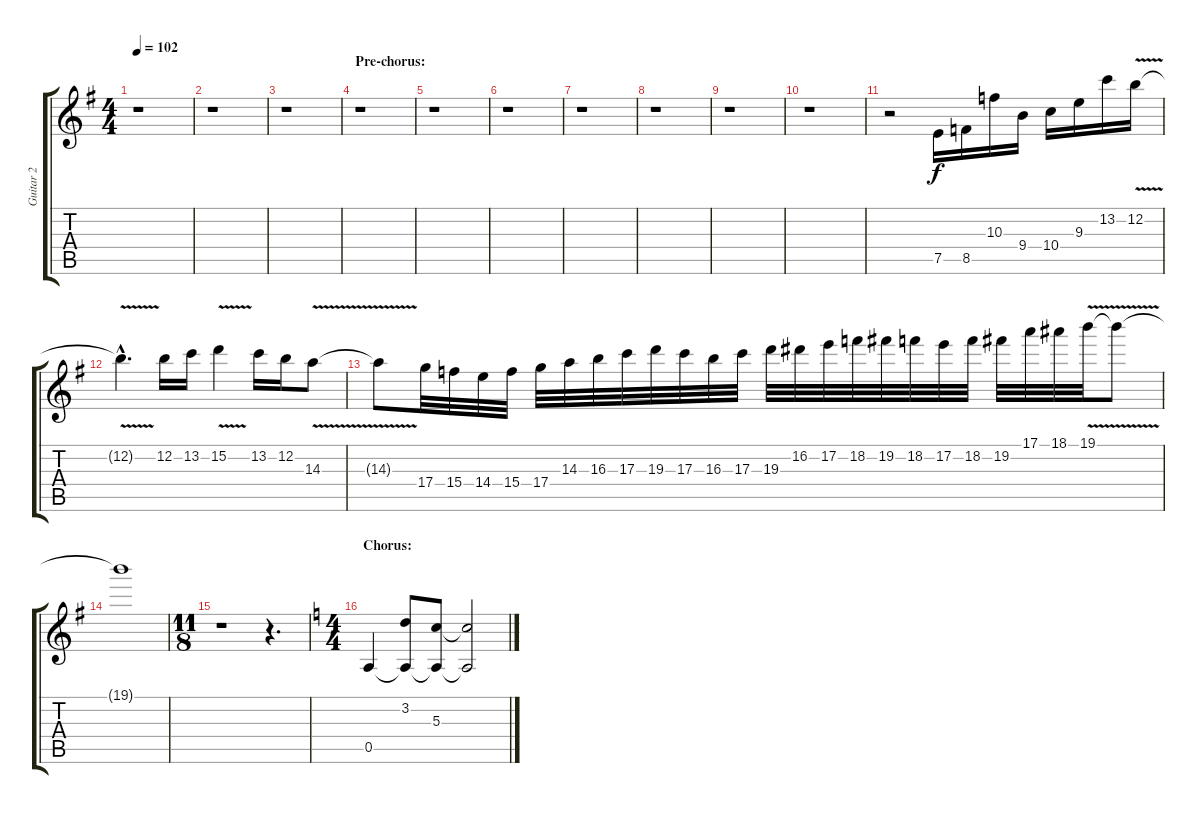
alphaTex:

\track ("Guitar 2" "Guitar 2") {instrument acousticguitarsteel}
\staff {score tabs}
\tuning (E4 B3 G3 D3 A2 E2) {hide}
\ts (4 4)
\tempo 102
\clef g2
\ks eminor
r.1{dy f} |
r.1 |
r.1 |
\section ("" "Pre-chorus:")
r.1 |
r.1 |
r.1 |
r.1 |
r.1 |
r.1 |
r.1 |
r.2{volume 12 instrument overdrivenguitar} 7.5.16 8.5.16 10.3.16 9.4.16 10.4.16 9.3.16 13.2.16 12.2{v}.16 |
12.2{hac t}.4{d} 12.2.16 13.2.16 15.2{v}.4 13.2.16 12.2.16 14.3{v}.8 |
14.3{t}.8 17.4.32 15.4.32 14.4.32 15.4.32 17.4.32 14.3.32 16.3.32 17.3.32 19.3.32 17.3.32 16.3.32 17.3.32 19.3.32 16.2.32 17.2.32 18.2.32 19.2.32 18.2.32 17.2.32 18.2.32 19.2.32 17.1.32 18.1.32 19.1{v}.32 19.1{t}.8 |
19.1{t}.1 |
\ts (11 8)
r.1 r.4{d} |
\ts (4 4)
\section ("" "Chorus:")
\ks c
0.5.4{volume 13 instrument acousticguitarsteel} (3.2 0.5{t}).8 (5.3 0.5{t}).8 (5.3{t} 0.5{t}).2
